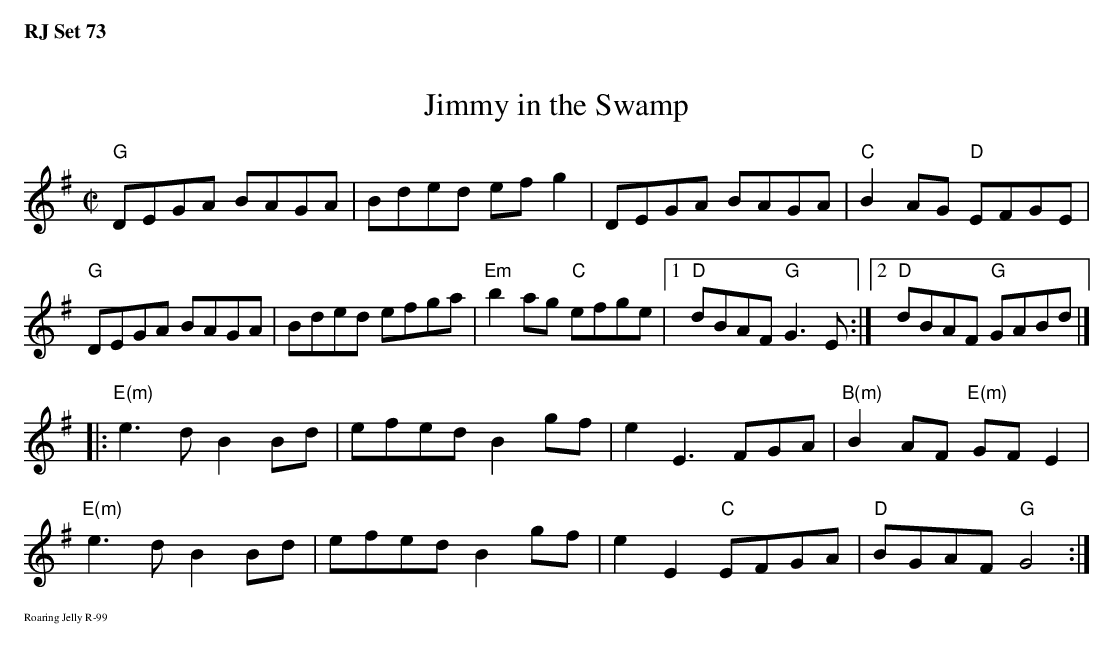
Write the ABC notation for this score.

X:1
T: Jimmy in the Swamp
M: C|
K: G
"G"DEGA BAGA| Bded efg2| DEGA BAGA| "C"B2AG "D"EFGE|
"G"DEGA BAGA| Bded efga| "Em"b2ag "C"efge|1 "D"dBAF "G"G3E :|2 "D"dBAF "G"GABd|]
|:\
"E(m)"e3d B2Bd| efed B2gf| e2E3 FGA| "B(m)"B2AF "E(m)"GFE2|
"E(m)"e3d B2Bd| efed B2gf| e2E2 "C"EFGA| "D"BGAF "G"G4 :|
